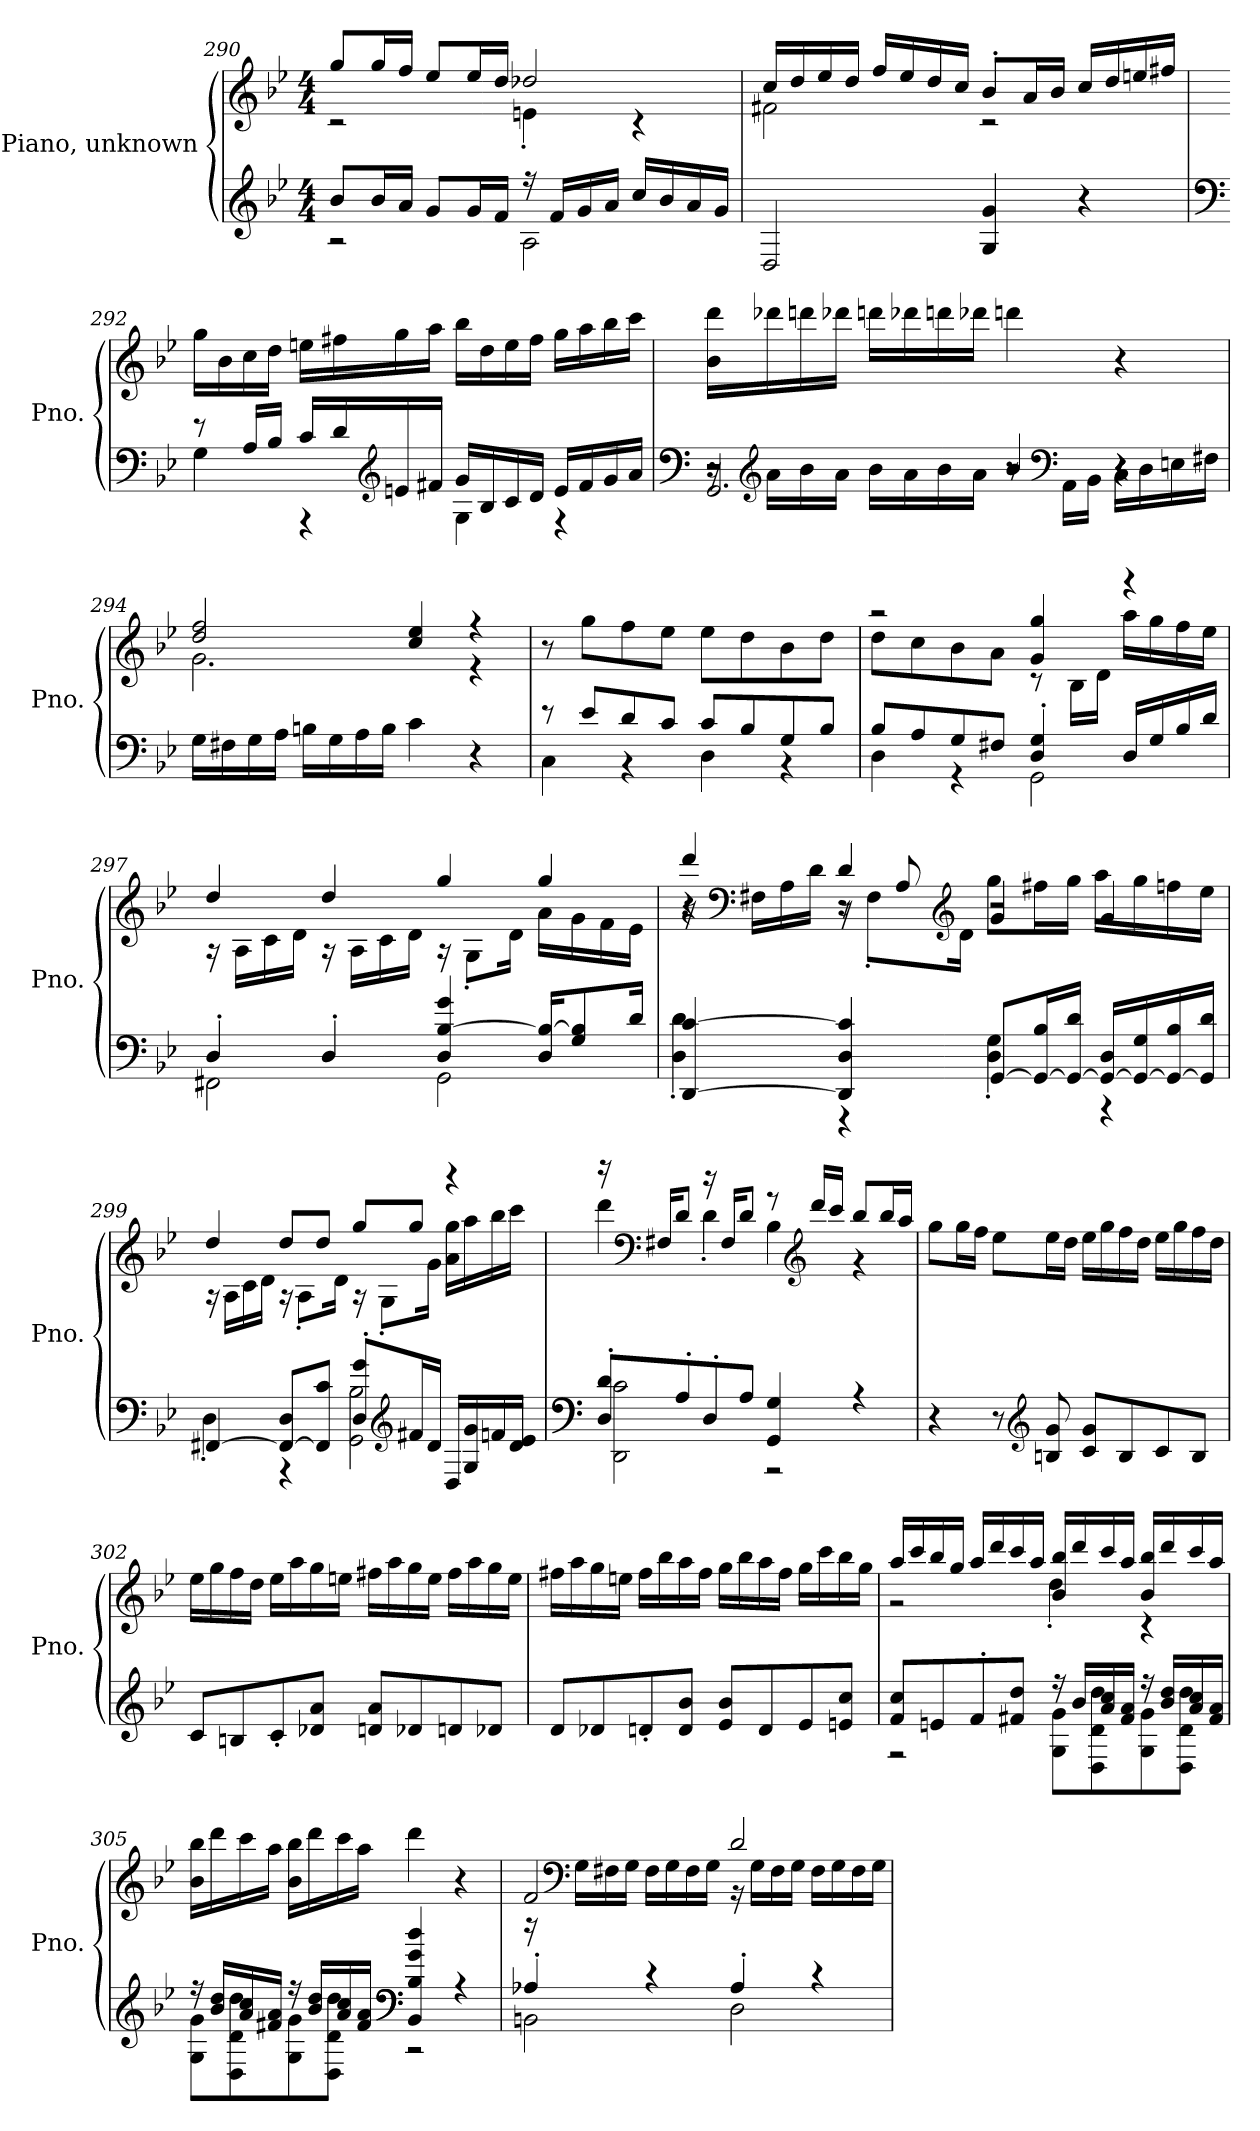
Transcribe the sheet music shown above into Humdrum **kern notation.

**kern	**kern
*part1	*part1
*staff2	*staff1
*I"Piano, unknown	*
*I'Pno.	*
!!LO:LB:g=z
*clefG2	*clefG2
*k[b-e-]	*k[b-e-]
*M4/4	*M4/4
=290	=290
*^	*^
8b-/L	2r	8gg/L	2r
16b-/L	.	16gg/L	.
16a/JJ	.	16ff/JJ	.
8g/L	.	8ee-/L	.
16g/L	.	16ee-/L	.
16f/JJ	.	16dd/JJ	.
16r	2A\	2dd-X/	4en'\
16f/LL	.	.	.
16g/	.	.	.
16a/JJ	.	.	.
16cc/LL	.	.	4r
16b-/	.	.	.
16a/	.	.	.
16g/JJ	.	.	.
*v	*v	*	*
=291	=291	=291
2D/	16cc/LL	2f#X\
.	16dd/	.
.	16ee-/	.
.	16dd/JJ	.
.	16ff/LL	.
.	16ee-/	.
.	16dd/	.
.	16cc/JJ	.
4G/ 4g/	8b-'/L	2r
.	16a/L	.
.	16b-/JJ	.
4r	16cc/LL	.
.	16dd/	.
.	16een/	.
.	16ff#X/JJ	.
*	*v	*v
!!LO:LB:g=z
=292	=292
*clefF4	*
*^	*
8r	4G\	16gg\LL
.	.	16b-\
16A/LL	.	16cc\
16B-/JJ	.	16dd\JJ
16c/LL	4r	16een\LL
16d/	.	16ff#X\
*clefG2	*	*
16en/	.	16gg\
16f#X/JJ	.	16aa\JJ
16g/LL	4G\	16bb-\LL
16B-/	.	16dd\
16c/	.	16ee\
16d/JJ	.	16ff#\JJ
16e/LL	4r	16gg\LL
16f#/	.	16aa\
16g/	.	16bb-\
16a/JJ	.	16ccc\JJ
*v	*v	*
!!LO:LB:g=z
=293	=293
*clefF4	*
*^	*
*	*^	*
2r	16r	2.GG/	16b-\ 16ddd\LL
*clefG2	*	*	*
.	16a\LL	.	16ddd-X\
.	16b-\	.	16dddn\
.	16a\JJ	.	16ddd-X\JJ
.	16b-\LL	.	16dddn\LL
.	16a\	.	16ddd-X\
.	16b-\	.	16dddn\
.	16a\JJ	.	16ddd-X\JJ
4b-/	8r	.	4dddn\
*clefF4	*	*	*
.	16AA\LL	.	.
.	16BB-\JJ	.	.
4r	16C\LL	4r	4r
.	16D\	.	.
.	16En\	.	.
.	16F#X\JJ	.	.
*v	*v	*v	*
=294	=294
*	*^
16G\LL	2dd/ 2ff/	2.g\
16F#X\	.	.
16G\	.	.
16A\JJ	.	.
16Bn\LL	.	.
16G\	.	.
16A\	.	.
16B\JJ	.	.
4c\	4cc/ 4ee-/	.
4r	4r	4r
*	*v	*v
!!LO:LB:g=z
=295	=295
*^	*
8r	4C\	8r
8e-/L	.	8gg\L
8d/	4r	8ff\
8c/J	.	8ee-\J
8c/L	4D\	8ee-\L
8B-/	.	8dd\
8G/	4r	8b-\
8B-/J	.	8dd\J
=296	=296	=296
*	*	*^
8B-/L	4D\	2r	8dd\L
8A/	.	.	8cc\
8G/	4r	.	8b-\
8F#X/J	.	.	8a\J
4D/' 4G/'	2GG\	4g/ 4gg/	8r
.	.	.	16B-\LL
.	.	.	16d\JJ
16D/LL	.	4r	16aa\LL
16G/	.	.	16gg\
16B-/	.	.	16ff\
16d/JJ	.	.	16ee-\JJ
=297	=297	=297	=297
4D'/	2FF#X\	4dd/	16r
.	.	.	16A\LL
.	.	.	16c\
.	.	.	16d\JJ
4D'/	.	4dd/	16r
.	.	.	16A\LL
.	.	.	16c\
.	.	.	16d\JJ
4D/ [4B-/ 4g/	2GG\	4gg/	16r
.	.	.	8G'\L
.	.	.	16d\Jk
16D/ 16B-/_KL	.	4gg/	16a\LL
8G/ 8B-/]	.	.	16g\
.	.	.	16f\
16d/Jk	.	.	16e-\JJ
!!LO:PB:g=z
=298	=298	=298	=298
*	*	*	*^
[4DD/ [4c/	4D\' 4d\'	4ddd/	16r	4r
*	*	*clefF4	*	*
.	.	.	16F#X\LL	.
.	.	.	16A\	.
.	.	.	16d\JJ	.
4DD/] 4D/ 4c/]	4r	4d/	16r	8r
.	.	.	8F#'\L	.
.	.	.	.	8A/
*	*	*clefG2	*	*
.	.	.	16d\Jk	.
[8GG/L	4D\' 4G\'	4g/	8gg\L	2r
16GG/_ 16B-/L	.	.	16ff#X\L	.
16GG/_ 16d/JJ	.	.	16gg\JJ	.
16GG/_ 16D/LL	4r	4g/	16aa\LL	.
16GG/_ 16G/	.	.	16gg\	.
16GG/_ 16B-/	.	.	16ffn\	.
16GG/] 16d/JJ	.	.	16ee-\JJ	.
*	*	*	*v	*v
=299	=299	=299	=299
[4FF#X/	4D'\	4dd/	16r
.	.	.	16A\LL
.	.	.	16c\
.	.	.	16d\JJ
8FF#/_ 8D/L	4r	8dd/L	16r
.	.	.	8A'\L
8FF#/] 8c/J	.	8dd/J	.
.	.	.	16d\Jk
8D/' 8g/'L	2GG\ 2B-\	8gg/L	16r
.	.	.	8G'\L
*clefG2	*	*	*
16f#X/L	.	8gg/J	.
16d/JJ	.	.	16g\Jk
16D/LL	.	4r	16a\ 16gg\LL
16G/ 16g/	.	.	16aa\
16fn/	.	.	16bb-\
16d/ 16e-/JJ	.	.	16ccc\JJ
!!LO:LB:g=z	!!
=300	=300	=300	=300
*clefF4	*	*	*
8D/' 8d/'L	2DD\ 2c\	16r	4ddd\
*	*	*clefF4	*
.	.	16F#X/KL	.
8A'/	.	8d/J	.
8D'/	.	16r	4d'\
.	.	16F#/KL	.
8A/J	.	8d/J	.
4GG/ 4G/	2r	8r	4B-\
*	*	*clefG2	*
.	.	16ddd/LL	.
.	.	16ccc/JJ	.
4r	.	8bb-/L	4r
.	.	16bb-/L	.
.	.	16aa/JJ	.
*v	*v	*	*
*	*v	*v
=301	=301
4r	8gg\L
.	16gg\L
.	16ff\JJ
8r	8ee-\L
*clefG2	*
8Bn/ 8g/	16ee-\L
.	16dd\JJ
8c/ 8g/L	16ee-\LL
.	16gg\
8B/	16ff\
.	16dd\JJ
8c/	16ee-\LL
.	16gg\
8B/J	16ff\
.	16dd\JJ
!!LO:LB:g=z
=302	=302
8c/L	16ee-\LL
.	16gg\
8Bn/	16ff\
.	16dd\JJ
8c'/	16ee-\LL
.	16aa\
8d-X/ 8a/J	16gg\
.	16een\JJ
8dn/ 8a/L	16ff#X\LL
.	16aa\
8d-X/	16gg\
.	16ee\JJ
8dn/	16ff#\LL
.	16aa\
8d-X/J	16gg\
.	16ee\JJ
=303	=303
8d/L	16ff#X\LL
.	16aa\
8d-X/	16gg\
.	16een\JJ
8dn'/	16ff#\LL
.	16bb-\
8d/ 8b-/J	16aa\
.	16ff#\JJ
8e-/ 8b-/L	16gg\LL
.	16bb-\
8d/	16aa\
.	16ff#\JJ
8e-/	16gg\LL
.	16ccc\
8en/ 8cc/J	16bb-\
.	16gg\JJ
!!LO:LB:g=z
=304	=304
*^	*^
8f/ 8cc/L	2r	16aa/LL	2r
.	.	16ccc/	.
8en/	.	16bb-/	.
.	.	16gg/JJ	.
8f'/	.	16aa/LL	.
.	.	16ddd/	.
8f#X/ 8dd/J	.	16ccc/	.
.	.	16aa/JJ	.
16r	8G\ 8g\L	16b-/ 16bb-/LL	4dd'\
16b-/LL	.	16ddd/	.
16a/ 16cc/	8D\ 8d\ 8dd\	16ccc/	.
16f#/ 16a/JJ	.	16aa/JJ	.
16r	8G\ 8g\	16b-/ 16bb-/LL	4r
16b-/ 16dd/LL	.	16ddd/	.
16a/ 16cc/	8D\ 8d\ 8dd\J	16ccc/	.
16f#/ 16a/JJ	.	16aa/JJ	.
*	*	*v	*v
=305	=305	=305
16r	8G\ 8g\L	16b-\ 16bb-\LL
16b-/ 16dd/LL	.	16ddd\
16a/ 16cc/	8D\ 8d\ 8dd\	16ccc\
16f#X/ 16a/JJ	.	16aa\JJ
16r	8G\ 8g\	16b-\ 16bb-\LL
16b-/ 16dd/LL	.	16ddd\
16a/ 16cc/	8D\ 8d\ 8dd\J	16ccc\
16f#/ 16a/JJ	.	16aa\JJ
*clefF4	*	*
4BB-/ 4B-/ 4g/ 4dd/	2r	4ddd\
4r	.	4r
!!LO:LB:g=z
=306	=306	=306
*	*	*^
4A-X'/	2BBn\	2f/	16r
*	*	*clefF4	*
.	.	.	16G\LL
.	.	.	16F#X\
.	.	.	16G\JJ
4r	.	.	16F#\LL
.	.	.	16G\
.	.	.	16F#\
.	.	.	16G\JJ
4A-'/	2D\	2d/	16r
.	.	.	16G\LL
.	.	.	16F#\
.	.	.	16G\JJ
4r	.	.	16F#\LL
.	.	.	16G\
.	.	.	16F#\
.	.	.	16G\JJ
*v	*v	*	*
*	*v	*v
=	=
*-	*-
